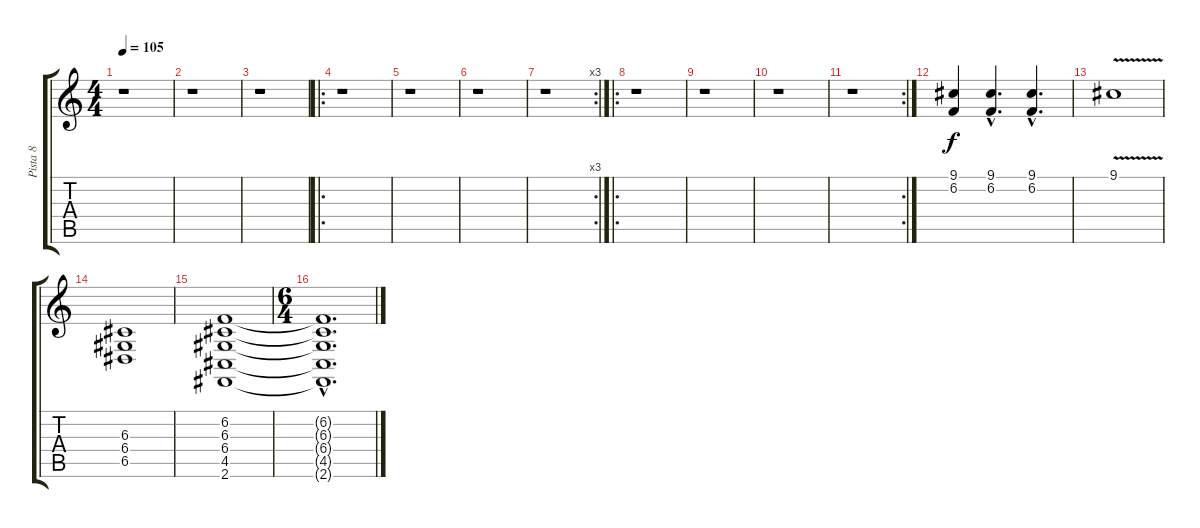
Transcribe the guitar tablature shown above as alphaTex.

\track ("Pista 8" "Pista 8") {instrument birdtweet}
\staff {score tabs}
\tuning (E4 B3 G3 D3 A2 E2) {hide}
\ts (4 4)
\tempo 105
\clef g2
\ks c
r.1{dy f} |
r.1 |
r.1 |
\ro
r.1 |
r.1 |
r.1 |
\rc 3
r.1 |
\ro
r.1 |
r.1 |
r.1 |
\rc 2
r.1 |
(9.1 6.2).4 (9.1{hac} 6.2{hac}).4{d} (9.1{hac} 6.2{hac}).4{d} |
9.1{v}.1 |
(6.3 6.4 6.5).1{instrument telephonering} |
(6.2 6.3 6.4 4.5 2.6).1{instrument seashore} |
\ts (6 4)
(6.2{hac t} 6.3{hac t} 6.4{hac t} 4.5{hac t} 2.6{hac t}).1{d}
